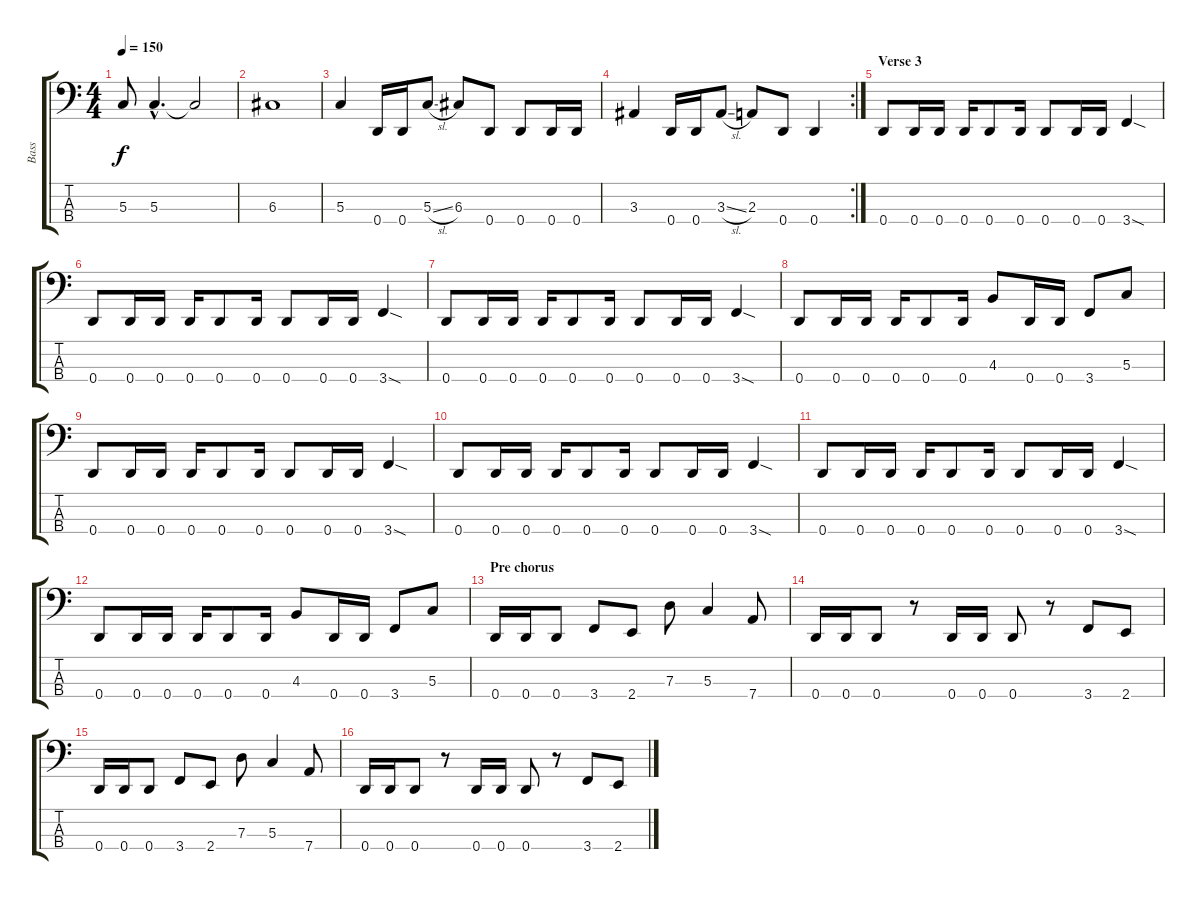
\track ("Bass" "Bass") {instrument electricbassfinger}
\staff {score tabs}
\tuning (F2 C2 G1 D1) {hide}
\ts (4 4)
\tempo 150
\clef f4
\ks c
5.3.8{dy f} 5.3{hac}.4{d} 5.3{t}.2 |
6.3.1 |
5.3.4 0.4.16 0.4.16 5.3{sl}.8 6.3.8 0.4.8 0.4.8 0.4.16 0.4.16 |
\rc 2
3.3.4 0.4.16 0.4.16 3.3{sl}.8 2.3.8 0.4.8 0.4.4 |
\section ("" "Verse 3")
0.4.8 0.4.16 0.4.16 0.4.16 0.4.8 0.4.16 0.4.8 0.4.16 0.4.16 3.4{sod}.4 |
0.4.8 0.4.16 0.4.16 0.4.16 0.4.8 0.4.16 0.4.8 0.4.16 0.4.16 3.4{sod}.4 |
0.4.8 0.4.16 0.4.16 0.4.16 0.4.8 0.4.16 0.4.8 0.4.16 0.4.16 3.4{sod}.4 |
0.4.8 0.4.16 0.4.16 0.4.16 0.4.8 0.4.16 4.3.8 0.4.16 0.4.16 3.4.8 5.3.8 |
0.4.8 0.4.16 0.4.16 0.4.16 0.4.8 0.4.16 0.4.8 0.4.16 0.4.16 3.4{sod}.4 |
0.4.8 0.4.16 0.4.16 0.4.16 0.4.8 0.4.16 0.4.8 0.4.16 0.4.16 3.4{sod}.4 |
0.4.8 0.4.16 0.4.16 0.4.16 0.4.8 0.4.16 0.4.8 0.4.16 0.4.16 3.4{sod}.4 |
0.4.8 0.4.16 0.4.16 0.4.16 0.4.8 0.4.16 4.3.8 0.4.16 0.4.16 3.4.8 5.3.8 |
\section ("" "Pre chorus")
0.4.16 0.4.16 0.4.8 3.4.8 2.4.8 7.3.8 5.3.4 7.4.8 |
0.4.16 0.4.16 0.4.8 r.8 0.4.16 0.4.16 0.4.8 r.8 3.4.8 2.4.8 |
0.4.16 0.4.16 0.4.8 3.4.8 2.4.8 7.3.8 5.3.4 7.4.8 |
0.4.16 0.4.16 0.4.8 r.8 0.4.16 0.4.16 0.4.8 r.8 3.4.8 2.4.8
